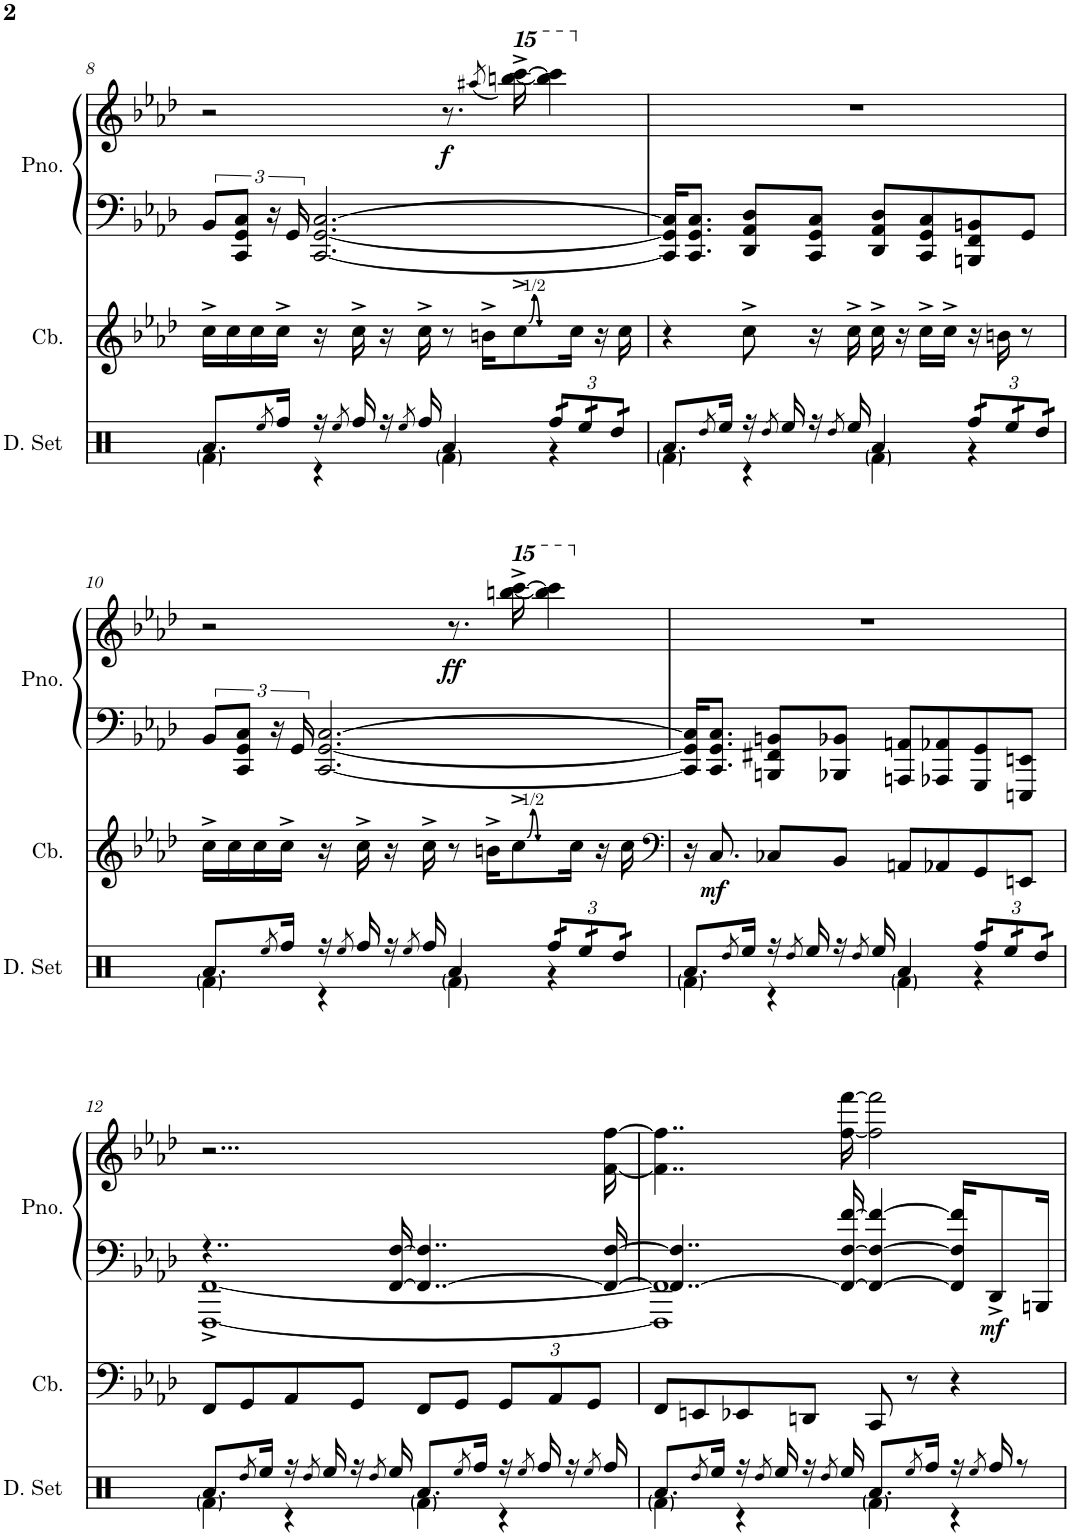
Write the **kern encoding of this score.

**kern	**kern	**dynam	**kern	**kern	**dynam
*part3	*part2	*part2	*part1	*part1	*part1
*staff4	*staff3	*staff3	*staff2	*staff1	*staff1/2
*I"Drumset	*I"Contrabass	*	*I"Piano	*	*
*I'D. Set	*I'Cb.	*	*I'Pno.	*	*
!!LO:PB:g=z
*clefX	*clefF4	*	*clefF4	*clefG2	*
*	*Trd7c12	*	*	*	*
*k[]	*k[b-e-a-d-]	*	*k[b-e-a-d-]	*k[b-e-a-d-]	*
*M4/4	*M4/4	*	*M4/4	*M4/4	*
=8	=8	=8	=8	=8	=8
*^	*	*	*	*	*
8.Ra/L	4Rf\	16cc^\LL	.	12BB-/L	2r	.
.	.	16cc\	.	.	.	.
.	.	.	.	12CC/ 12GG/ 12C/J	.	.
.	.	16cc\	.	.	.	.
.	.	.	.	24r	.	.
8qRee/	.	.	.	.	.	.
16Rff/Jk	.	16cc^\JJ	.	.	.	.
.	.	.	.	24GG/	.	.
16r	4r	16r	.	[2.CC/ [2.GG/ [2.C/	.	.
8qRee/	.	.	.	.	.	.
16Rff/	.	16cc^\	.	.	.	.
16r	.	16r	.	.	.	.
8qRee/	.	.	.	.	.	.
16Rff/	.	16cc^\	.	.	.	.
!	!	!	!	!	!	!LO:DY:b
4Ra/	4Rf\	8r	.	.	8.r	f
.	.	16bn^\KL	.	.	.	.
.	.	.	.	.	(8qaaaa#X/	.
.	.	8cc^\	.	.	[16bbbbn\^ [16ccccc\^)	.
*Xbrackettup	*	*	*	*	*	*
*tremolo	*	*	*	*	*	*
24Rff/LL	4r	.	.	.	4bbbb\] 4ccccc\]	.
24Rff/	.	.	.	.	.	.
.	.	16cc\Jk	.	.	.	.
24Ree/	.	.	.	.	.	.
24Ree/	.	16r	.	.	.	.
24Rdd/	.	.	.	.	.	.
.	.	16cc\	.	.	.	.
24Rdd/JJ	.	.	.	.	.	.
*Xtremolo	*	*	*	*	*	*
=9	=9	=9	=9	=9	=9	=9
8.Ra/L	4Rf\	4r	.	16CC/] 16GG/] 16C/]KL	1r	.
.	.	.	.	8.CC/ 8.GG/ 8.C/J	.	.
8qRdd/	.	.	.	.	.	.
16Ree/Jk	.	.	.	.	.	.
16r	4r	8cc^\	.	8DD-/ 8AA-/ 8D-/L	.	.
8qRdd/	.	.	.	.	.	.
16Ree/	.	.	.	.	.	.
16r	.	16r	.	8CC/ 8GG/ 8C/J	.	.
8qRdd/	.	.	.	.	.	.
16Ree/	.	16cc^\	.	.	.	.
4Ra/	4Rf\	16cc^\	.	8DD-/ 8AA-/ 8D-/L	.	.
.	.	16r	.	.	.	.
.	.	16cc^\LL	.	8CC/ 8GG/ 8C/	.	.
.	.	16cc^\JJ	.	.	.	.
*tremolo	*	*	*	*	*	*
24Rff/LL	4r	16r	.	8BBBn/ 8FF/ 8BBn/	.	.
24Rff/	.	.	.	.	.	.
.	.	16bn\	.	.	.	.
24Ree/	.	.	.	.	.	.
24Ree/	.	8r	.	8GG/J	.	.
24Rdd/	.	.	.	.	.	.
24Rdd/JJ	.	.	.	.	.	.
*Xtremolo	*	*	*	*	*	*
!!LO:LB:g=z
=10	=10	=10	=10	=10	=10	=10
8.Ra/L	4Rf\	16cc^\LL	.	12BB-/L	2r	.
.	.	16cc\	.	.	.	.
.	.	.	.	12CC/ 12GG/ 12C/J	.	.
.	.	16cc\	.	.	.	.
.	.	.	.	24r	.	.
8qRee/	.	.	.	.	.	.
16Rff/Jk	.	16cc^\JJ	.	.	.	.
.	.	.	.	24GG/	.	.
16r	4r	16r	.	[2.CC/ [2.GG/ [2.C/	.	.
8qRee/	.	.	.	.	.	.
16Rff/	.	16cc^\	.	.	.	.
16r	.	16r	.	.	.	.
8qRee/	.	.	.	.	.	.
16Rff/	.	16cc^\	.	.	.	.
!	!	!	!	!	!	!LO:DY:b
4Ra/	4Rf\	8r	.	.	8.r	ff
.	.	16bn^\KL	.	.	.	.
*	*	*	*	*	*15ma	*
.	.	8cc^\	.	.	[16bbbbn\^ [16ccccc\^	.
*tremolo	*	*	*	*	*	*
24Rff/LL	4r	.	.	.	4bbbb\] 4ccccc\]	.
24Rff/	.	.	.	.	.	.
.	.	16cc\Jk	.	.	.	.
24Ree/	.	.	.	.	.	.
24Ree/	.	16r	.	.	.	.
24Rdd/	.	.	.	.	.	.
.	.	16cc\	.	.	.	.
24Rdd/JJ	.	.	.	.	.	.
*Xtremolo	*	*	*	*	*	*
=11	=11	=11	=11	=11	=11	=11
*	*	*clefF4	*	*	*	*
*	*	*	*	*	*X15ma	*
8.Ra/L	4Rf\	16r	.	16CC/] 16GG/] 16C/]KL	1r	.
!	!	!	!LO:DY:b	!	!	!
.	.	8.C/	mf	8.CC/ 8.GG/ 8.C/J	.	.
8qRdd/	.	.	.	.	.	.
16Ree/Jk	.	.	.	.	.	.
16r	4r	8C-X/L	.	8BBBn/ 8FF#X/ 8BBn/L	.	.
8qRdd/	.	.	.	.	.	.
16Ree/	.	.	.	.	.	.
16r	.	8BB-/J	.	8BBB-X/ 8BB-X/J	.	.
8qRdd/	.	.	.	.	.	.
16Ree/	.	.	.	.	.	.
4Ra/	4Rf\	8AAn/L	.	8AAAn/ 8AAn/L	.	.
.	.	8AA-X/	.	8AAA-X/ 8AA-X/	.	.
*tremolo	*	*	*	*	*	*
24Rff/LL	4r	8GG/	.	8GGG/ 8GG/	.	.
24Rff/	.	.	.	.	.	.
24Ree/	.	.	.	.	.	.
24Ree/	.	8EEn/J	.	8EEEn/ 8EEn/J	.	.
24Rdd/	.	.	.	.	.	.
24Rdd/JJ	.	.	.	.	.	.
*Xtremolo	*	*	*	*	*	*
!!LO:LB:g=z
=12	=12	=12	=12	=12	=12	=12
*	*	*	*	*^	*	*
8.Ra/L	4Rf\	8FF/L	.	4..r	[1FFF^ [1FF^	2...r	.
.	.	8GG/	.	.	.	.	.
8qRdd/	.	.	.	.	.	.	.
16Ree/Jk	.	.	.	.	.	.	.
16r	4r	8AA-/	.	.	.	.	.
8qRdd/	.	.	.	.	.	.	.
16Ree/	.	.	.	.	.	.	.
16r	.	8GG/J	.	.	.	.	.
8qRdd/	.	.	.	.	.	.	.
16Ree/	.	.	.	[16FF/ [16F/	.	.	.
8.Ra/L	4Rf\	8FF/L	.	4..FF/_ 4..F/]	.	.	.
.	.	8GG/J	.	.	.	.	.
8qRee/	.	.	.	.	.	.	.
16Rff/Jk	.	.	.	.	.	.	.
*	*	*Xbrackettup	*	*	*	*	*
16r	4r	12GG/L	.	.	.	.	.
8qRee/	.	.	.	.	.	.	.
16Rff/	.	.	.	.	.	.	.
.	.	12AA-/	.	.	.	.	.
16r	.	.	.	.	.	.	.
.	.	12GG/J	.	.	.	.	.
8qRee/	.	.	.	.	.	.	.
16Rff/	.	.	.	16FF/_ [16F/	.	[16f\ [16ff\	.
=13	=13	=13	=13	=13	=13	=13	=13
8.Ra/L	4Rf\	8FF/L	.	4..FF/_ 4..F/]	1FFF] 1FF]	4..f\] 4..ff\]	.
.	.	8EEn/	.	.	.	.	.
8qRdd/	.	.	.	.	.	.	.
16Ree/Jk	.	.	.	.	.	.	.
16r	4r	8EE-X/	.	.	.	.	.
8qRdd/	.	.	.	.	.	.	.
16Ree/	.	.	.	.	.	.	.
16r	.	8DDn/J	.	.	.	.	.
8qRdd/	.	.	.	.	.	.	.
16Ree/	.	.	.	16FF/_ [16F/ [16f/	.	[16ff\ [16fff\	.
8.Ra/L	4Rf\	8CC/	.	4FF/_ 4F/_ 4f/_	.	2ff\] 2fff\]	.
.	.	8r	.	.	.	.	.
8qRee/	.	.	.	.	.	.	.
16Rff/Jk	.	.	.	.	.	.	.
16r	4r	4r	.	16FF/] 16F/] 16f/]KL	.	.	.
8qRee/	.	.	.	.	.	.	.
!	!	!	!	!	!	!	!LO:DY:b=2
16Rff/	.	.	.	8DD-^</	.	.	mf
8r	.	.	.	.	.	.	.
.	.	.	.	16BBBn/Jk	.	.	.
*v	*v	*	*	*v	*v	*	*
=	=	=	=	=	=
*-	*-	*-	*-	*-	*-
